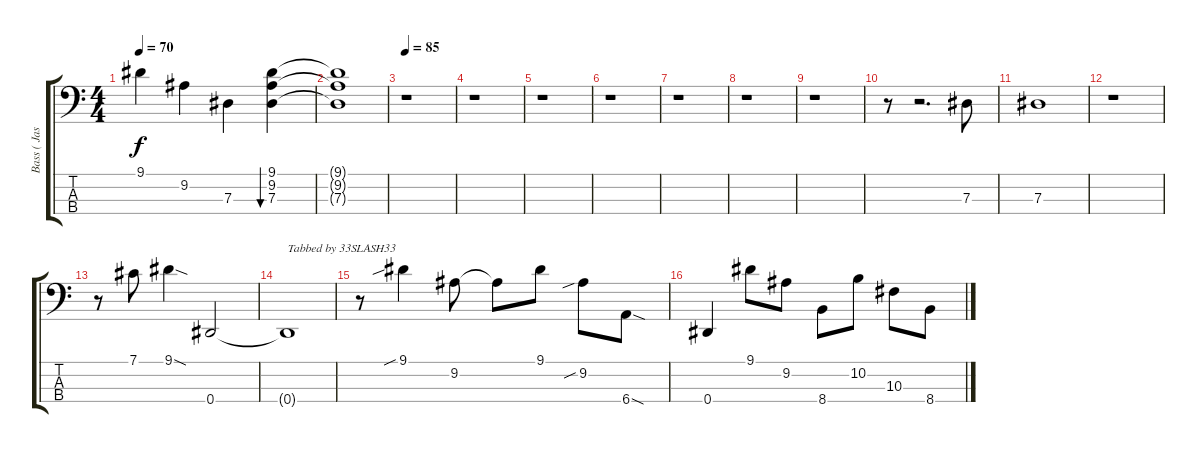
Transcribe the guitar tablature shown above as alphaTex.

\track ("Bass ( Jason )" "Bass ( Jas") {instrument electricbassfinger}
\staff {score tabs}
\tuning (Gb2 Db2 Ab1 Eb1) {hide}
\ts (4 4)
\tempo 70
\clef f4
\ks c
9.1.4{dy f} 9.2.4 7.3.4 (9.1 9.2 7.3).4{bu 240} |
(9.1{t} 9.2{t} 7.3{t}).1 |
\tempo 85
r.1 |
r.1 |
r.1 |
r.1 |
r.1 |
r.1 |
r.1 |
r.8 r.2{d} 7.3.8 |
7.3.1 |
r.1 |
r.8 7.1.8 9.1{sod}.4 0.4.2 |
0.4{t}.1{txt "Tabbed by 33SLASH33"} |
r.8 9.1{sib}.4 9.2.8 9.2{t}.8 9.1.8 9.2{sib}.8 6.4{sod}.8 |
0.4.4 9.1.8 9.2.8 8.4.8 10.2.8 10.3.8 8.4.8
